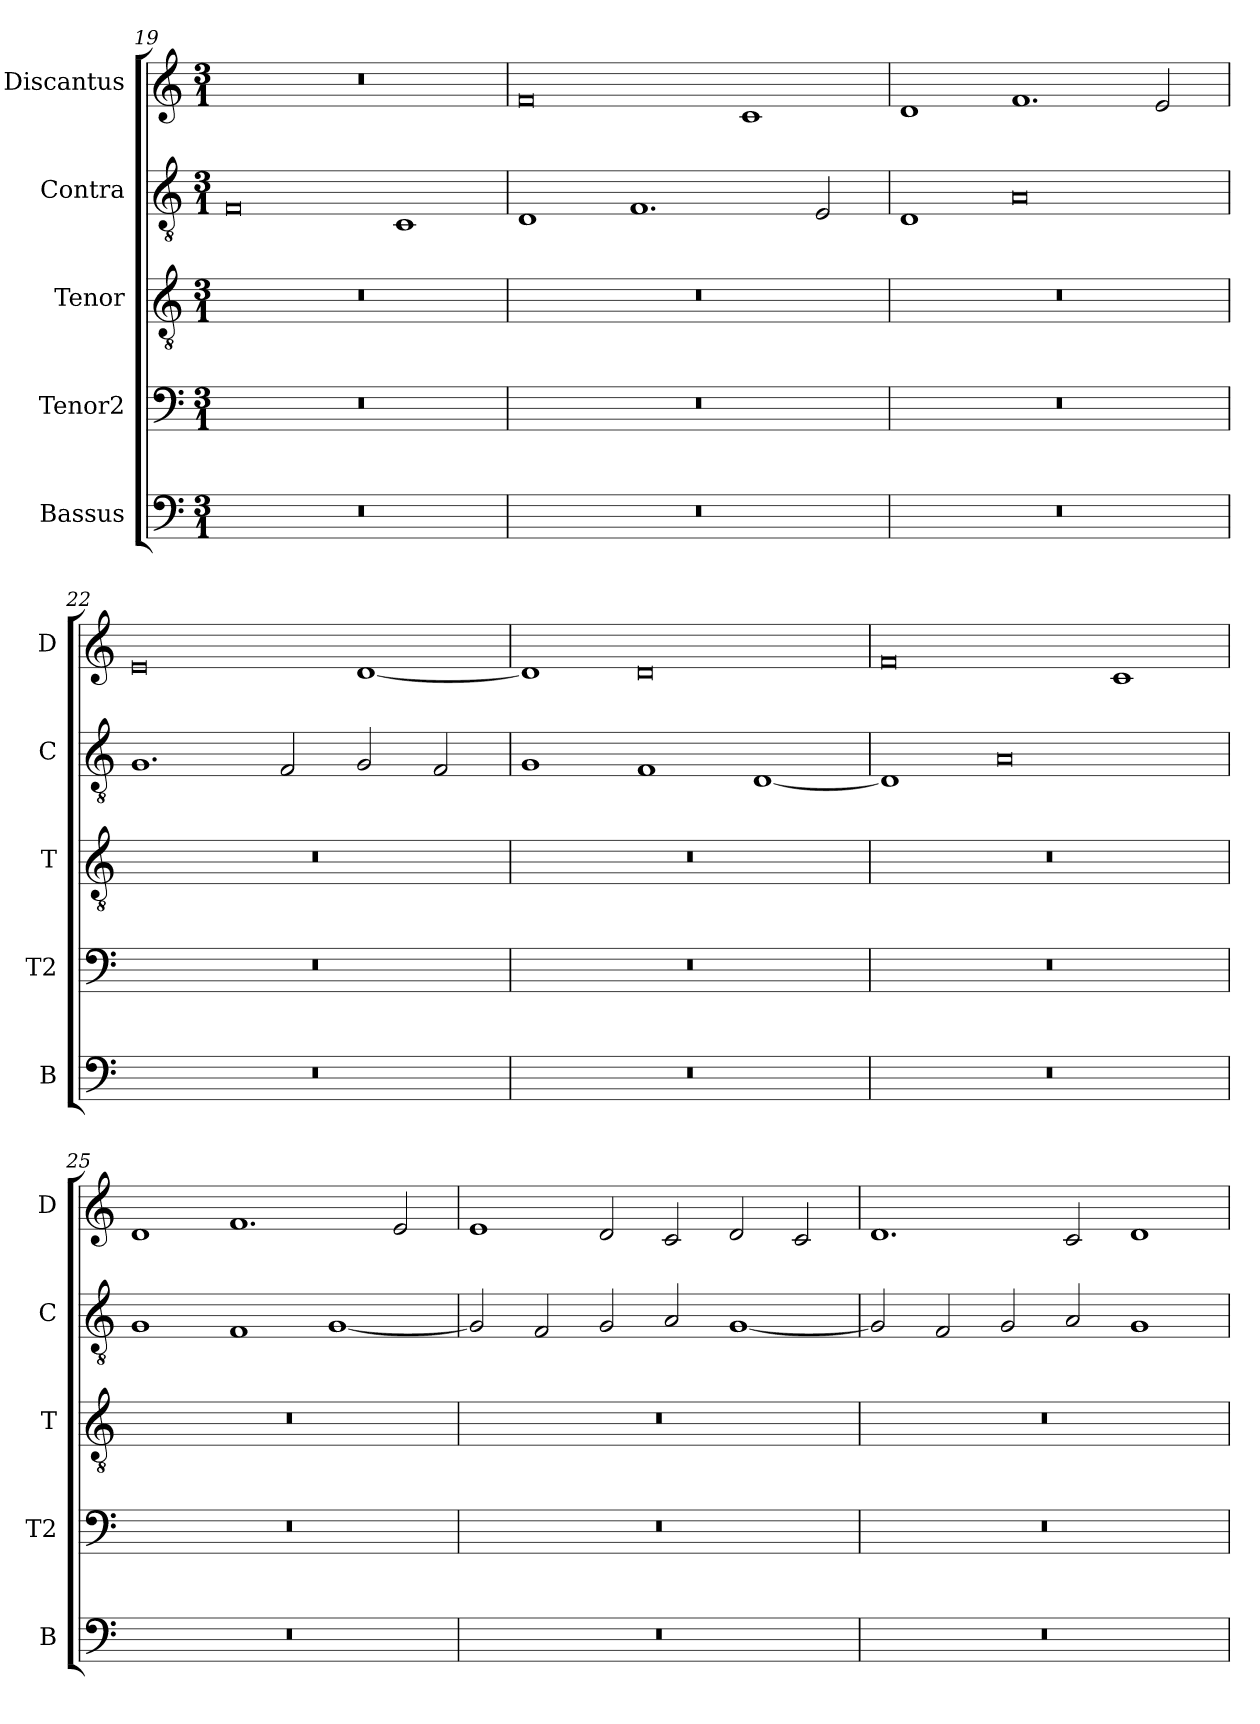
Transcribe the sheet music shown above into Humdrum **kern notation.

**kern	**kern	**kern	**kern	**kern
*part5	*part4	*part3	*part2	*part1
*staff5	*staff4	*staff3	*staff2	*staff1
*I"Bassus	*I"Tenor2	*I"Tenor	*I"Contra	*I"Discantus
*I'B	*I'T2	*I'T	*I'C	*I'D
*clefF4	*clefF4	*clefGv2	*clefGv2	*clefG2
*k[]	*k[]	*k[]	*k[]	*k[]
*M3/1	*M3/1	*M3/1	*M3/1	*M3/1
=19	=19	=19	=19	=19
0.r	0.r	0.r	0F	0.r
.	.	.	1C	.
=20	=20	=20	=20	=20
0.r	0.r	0.r	1D	0f
.	.	.	1.F	.
.	.	.	.	1c
.	.	.	2E/	.
=21	=21	=21	=21	=21
0.r	0.r	0.r	1D	1d
.	.	.	0A	1.f
.	.	.	.	2e/
=22	=22	=22	=22	=22
0.r	0.r	0.r	1.G	0e
.	.	.	2F/	.
.	.	.	2G/	[1d
.	.	.	2F/	.
=23	=23	=23	=23	=23
0.r	0.r	0.r	1G	1d]
.	.	.	1F	0d
.	.	.	[1D	.
=24	=24	=24	=24	=24
0.r	0.r	0.r	1D]	0f
.	.	.	0A	.
.	.	.	.	1c
=25	=25	=25	=25	=25
0.r	0.r	0.r	1G	1d
.	.	.	1F	1.f
.	.	.	[1G	.
.	.	.	.	2e/
=26	=26	=26	=26	=26
0.r	0.r	0.r	2G/]	1e
.	.	.	2F/	.
.	.	.	2G/	2d/
.	.	.	2A/	2c/
.	.	.	[1G	2d/
.	.	.	.	2c/
=27	=27	=27	=27	=27
0.r	0.r	0.r	2G/]	1.d
.	.	.	2F/	.
.	.	.	2G/	.
.	.	.	2A/	2c/
.	.	.	1G	1d
=	=	=	=	=
*-	*-	*-	*-	*-
